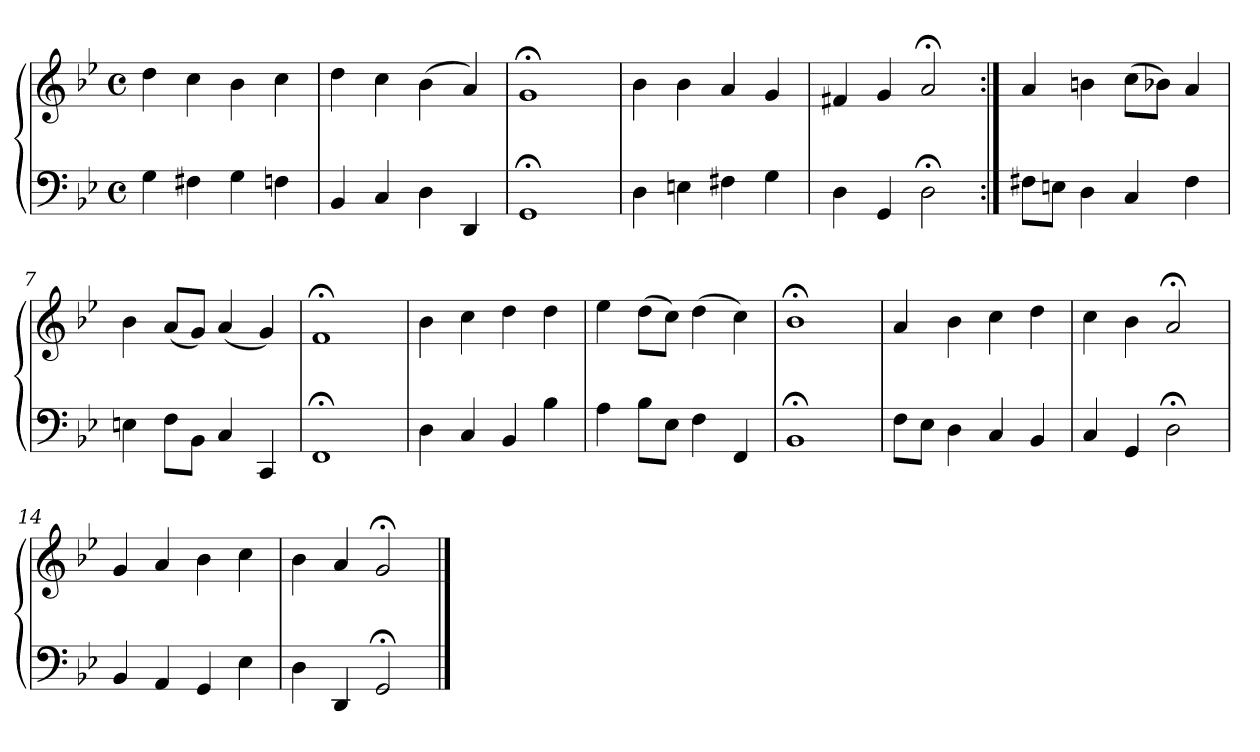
**kern	**kern
*part1	*part1
*staff2	*staff1
*clefF4	*clefG2
*k[b-e-]	*k[b-e-]
*M4/4	*M4/4
*met(c)	*met(c)
=1	=1
4G	4dd
4F#X	4cc
4G	4b-
4Fn	4cc
=2	=2
4BB-	4dd
4C	4cc
4D	(4b-
4DD	4a)
=3	=3
1GG;<	1g;<
=4	=4
4D	4b-
4En	4b-
4F#X	4a
4G	4g
=5	=5
4D	4f#X
4GG	4g
2D;<	2a;<
=6:|!	=6:|!
8F#XL	4a
8EnJ	.
4D	4bn
4C	(8ccL
.	8b-XJ)
4F#	4a
=7	=7
4En	4b-
8FL	(8aL
8BB-J	8gJ)
4C	(4a
4CC	4g)
!!LO:LB:g=z
=8	=8
1FF;<	1f;<
=9	=9
4D	4b-
4C	4cc
4BB-	4dd
4B-	4dd
=10	=10
4A	4ee-
8B-L	(8ddL
8E-J	8ccJ)
4F	(4dd
4FF	4cc)
=11	=11
1BB-;<	1b-;<
=12	=12
8FL	4a
8E-J	.
4D	4b-
4C	4cc
4BB-	4dd
=13	=13
4C	4cc
4GG	4b-
2D;<	2a;<
=14	=14
4BB-	4g
4AA	4a
4GG	4b-
4E-	4cc
=15	=15
4D	4b-
4DD	4a
2GG;<	2g;<
==	==
*-	*-
